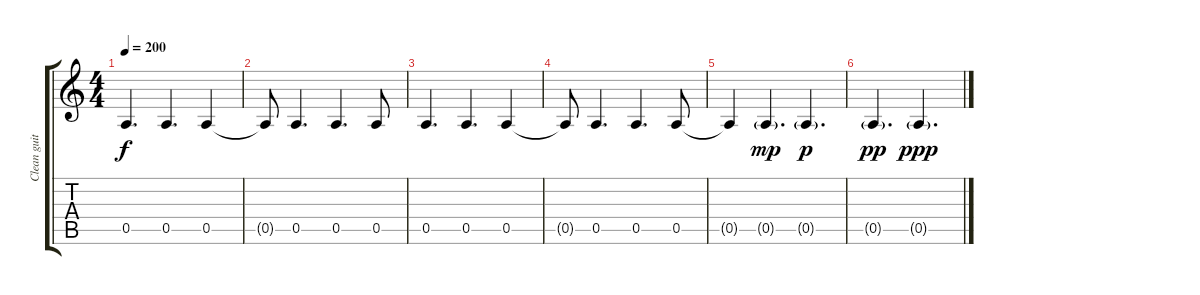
\track ("Clean guitar w effects" "Clean guit") {instrument electricguitarclean}
\staff {score tabs}
\tuning (E4 B3 G3 D3 A2 E2) {hide}
\ts (4 4)
\tempo 200
\clef g2
\ks c
0.5.4{d dy f} 0.5.4{d} 0.5.4 |
0.5{t}.8 0.5.4{d} 0.5.4{d} 0.5.8 |
0.5.4{d} 0.5.4{d} 0.5.4 |
0.5{t}.8 0.5.4{d} 0.5.4{d} 0.5.8 |
0.5{t}.4 0.5{g}.4{d dy mp} 0.5{g}.4{d dy p} |
0.5{g}.4{d dy pp} 0.5{g}.4{d dy ppp}
